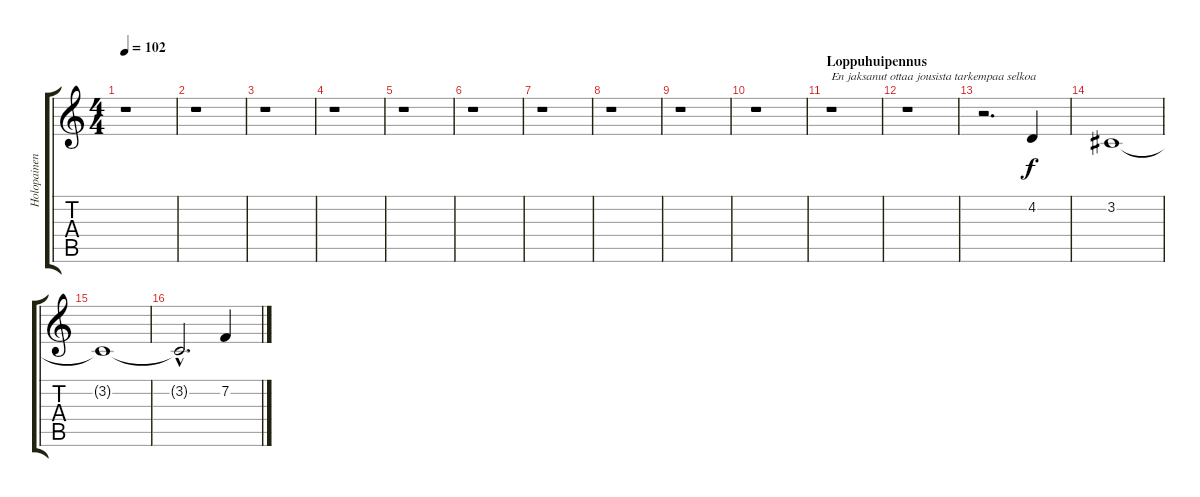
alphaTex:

\track ("Holopainen" "Holopainen") {instrument stringensemble1}
\staff {score tabs}
\tuning (Eb4 Bb3 Gb3 Db3 Ab2 Db2) {hide}
\ts (4 4)
\tempo 102
\clef g2
\ks c
r.1{dy f} |
r.1 |
r.1 |
r.1 |
r.1 |
r.1 |
r.1 |
r.1 |
r.1 |
r.1 |
\section ("" "Loppuhuipennus")
r.1{txt "En jaksanut ottaa jousista tarkempaa selkoa"} |
r.1 |
r.2{d} 4.2.4 |
3.2.1 |
3.2{t}.1 |
3.2{hac t}.2{d} 7.2.4
